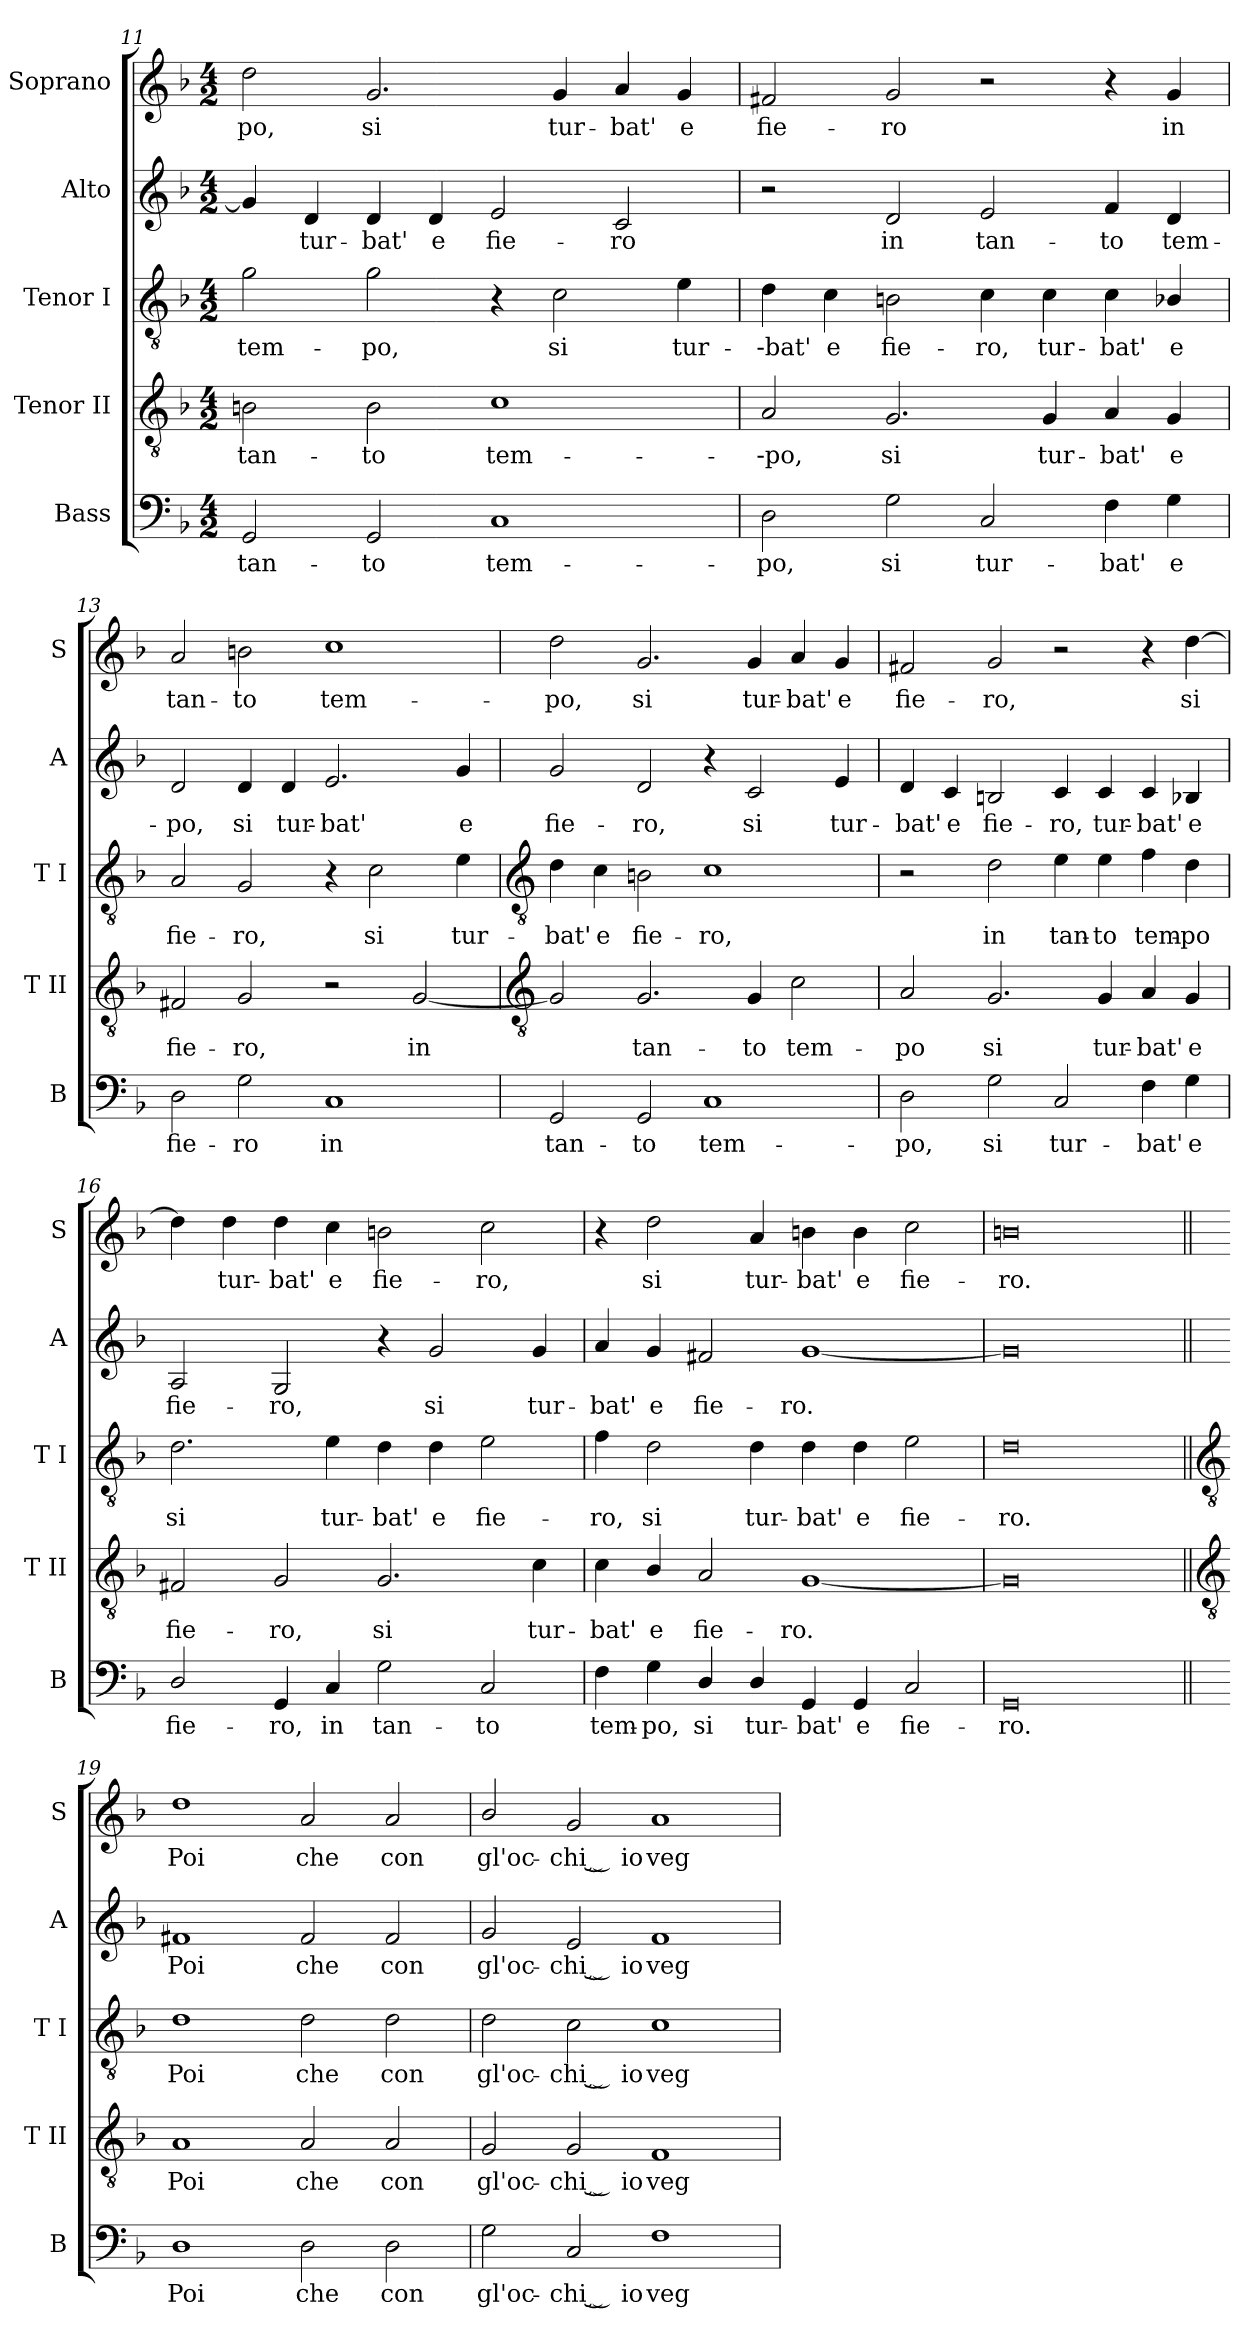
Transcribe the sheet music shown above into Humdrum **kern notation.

**kern	**text	**kern	**text	**kern	**text	**kern	**text	**kern	**text
*part5	*part5	*part4	*part4	*part3	*part3	*part2	*part2	*part1	*part1
*staff5	*staff5	*staff4	*staff4	*staff3	*staff3	*staff2	*staff2	*staff1	*staff1
*I"Bass	*	*I"Tenor II	*	*I"Tenor I	*	*I"Alto	*	*I"Soprano	*
*I'B	*	*I'T II	*	*I'T I	*	*I'A	*	*I'S	*
*clefF4	*	*clefGv2	*	*clefGv2	*	*clefG2	*	*clefG2	*
*k[b-]	*	*k[b-]	*	*k[b-]	*	*k[b-]	*	*k[b-]	*
*F:	*	*F:	*	*F:	*	*F:	*	*F:	*
*M4/2	*	*M4/2	*	*M4/2	*	*M4/2	*	*M4/2	*
=11	=11	=11	=11	=11	=11	=11	=11	=11	=11
!	!LO:LY:b	!	!LO:LY:b	!	!LO:LY:b	!	!	!	!LO:LY:b
2GG	tan-	2Bn	tan-	2g	tem-	4g]	.	2dd	-po,
!	!	!	!	!	!	!	!LO:LY:b	!	!
.	.	.	.	.	.	4d	tur-	.	.
!	!LO:LY:b	!	!LO:LY:b	!	!LO:LY:b	!	!LO:LY:b	!	!LO:LY:b
2GG	-to	2B	-to	2g	-po,	4d	-bat'	2.g	si
!	!	!	!	!	!	!	!LO:LY:b	!	!
.	.	.	.	.	.	4d	e	.	.
!	!LO:LY:b	!	!LO:LY:b	!	!	!	!LO:LY:b	!	!
1C	tem-	1c	tem-	4r	.	2e	fie-	.	.
!	!	!	!	!	!LO:LY:b	!	!	!	!LO:LY:b
.	.	.	.	2c	si	.	.	4g	tur-
!	!	!	!	!	!	!	!LO:LY:b	!	!LO:LY:b
.	.	.	.	.	.	2c	-ro	4a	-bat'
!	!	!	!	!	!LO:LY:b	!	!	!	!LO:LY:b
.	.	.	.	4e	tur-	.	.	4g	e
=12	=12	=12	=12	=12	=12	=12	=12	=12	=12
!	!LO:LY:b	!	!LO:LY:b	!	!LO:LY:b	!	!	!	!LO:LY:b
2D	-po,	2A	--po,	4d	--bat'	2r	.	2f#X	fie-
!	!	!	!	!	!LO:LY:b	!	!	!	!
.	.	.	.	4c	e	.	.	.	.
!	!LO:LY:b	!	!LO:LY:b	!	!LO:LY:b	!	!LO:LY:b	!	!LO:LY:b
2G	si	2.G	si	2Bn	fie-	2d	in	2g	-ro
!	!LO:LY:b	!	!	!	!LO:LY:b	!	!LO:LY:b	!	!
2C	tur-	.	.	4c	-ro,	2e	tan-	2r	.
!	!	!	!LO:LY:b	!	!LO:LY:b	!	!	!	!
.	.	4G	tur-	4c	tur-	.	.	.	.
!	!LO:LY:b	!	!LO:LY:b	!	!LO:LY:b	!	!LO:LY:b	!	!
4F	-bat'	4A	-bat'	4c	-bat'	4f	-to	4r	.
!	!LO:LY:b	!	!LO:LY:b	!	!LO:LY:b	!	!LO:LY:b	!	!LO:LY:b
4G	e	4G	e	4B-X/	e	4d	tem-	4g	in
=13	=13	=13	=13	=13	=13	=13	=13	=13	=13
!	!LO:LY:b	!	!LO:LY:b	!	!LO:LY:b	!	!LO:LY:b	!	!LO:LY:b
2D	fie-	2F#X	fie-	2A	fie-	2d	-po,	2a	tan-
!	!LO:LY:b	!	!LO:LY:b	!	!LO:LY:b	!	!LO:LY:b	!	!LO:LY:b
2G	-ro	2G	-ro,	2G	-ro,	4d	si	2bn	-to
!	!	!	!	!	!	!	!LO:LY:b	!	!
.	.	.	.	.	.	4d	tur-	.	.
!	!LO:LY:b	!	!	!	!	!	!LO:LY:b	!	!LO:LY:b
1C	in	2r	.	4r	.	2.e	-bat'	1cc	tem-
!	!	!	!	!	!LO:LY:b	!	!	!	!
.	.	.	.	2c	si	.	.	.	.
!	!	!	!LO:LY:b	!	!	!	!	!	!
.	.	[2G	in	.	.	.	.	.	.
!	!	!	!	!	!LO:LY:b	!	!LO:LY:b	!	!
.	.	.	.	4e	tur-	4g	e	.	.
!!LO:LB:g=z
=14	=14	=14	=14	=14	=14	=14	=14	=14	=14
*	*	*clefGv2	*	*clefGv2	*	*	*	*	*
!	!LO:LY:b	!	!	!	!LO:LY:b	!	!LO:LY:b	!	!LO:LY:b
2GG	tan-	2G]	.	4d	-bat'	2g	fie-	2dd	-po,
!	!	!	!	!	!LO:LY:b	!	!	!	!
.	.	.	.	4c	e	.	.	.	.
!	!LO:LY:b	!	!LO:LY:b	!	!LO:LY:b	!	!LO:LY:b	!	!LO:LY:b
2GG	-to	2.G	tan-	2Bn	fie-	2d	-ro,	2.g	si
!	!LO:LY:b	!	!	!	!LO:LY:b	!	!	!	!
1C	tem-	.	.	1c	-ro,	4r	.	.	.
!	!	!	!LO:LY:b	!	!	!	!LO:LY:b	!	!LO:LY:b
.	.	4G	-to	.	.	2c	si	4g	tur-
!	!	!	!LO:LY:b	!	!	!	!	!	!LO:LY:b
.	.	2c	tem-	.	.	.	.	4a	-bat'
!	!	!	!	!	!	!	!LO:LY:b	!	!LO:LY:b
.	.	.	.	.	.	4e	tur-	4g	e
=15	=15	=15	=15	=15	=15	=15	=15	=15	=15
!	!LO:LY:b	!	!LO:LY:b	!	!	!	!LO:LY:b	!	!LO:LY:b
2D	-po,	2A	-po	2r	.	4d	-bat'	2f#X	fie-
!	!	!	!	!	!	!	!LO:LY:b	!	!
.	.	.	.	.	.	4c	e	.	.
!	!LO:LY:b	!	!LO:LY:b	!	!LO:LY:b	!	!LO:LY:b	!	!LO:LY:b
2G	si	2.G	si	2d	in	2Bn	fie-	2g	-ro,
!	!LO:LY:b	!	!	!	!LO:LY:b	!	!LO:LY:b	!	!
2C	tur-	.	.	4e	tan-	4c	-ro,	2r	.
!	!	!	!LO:LY:b	!	!LO:LY:b	!	!LO:LY:b	!	!
.	.	4G	tur-	4e	-to	4c	tur-	.	.
!	!LO:LY:b	!	!LO:LY:b	!	!LO:LY:b	!	!LO:LY:b	!	!
4F	-bat'	4A	-bat'	4f	tem-	4c	-bat'	4r	.
!	!LO:LY:b	!	!LO:LY:b	!	!LO:LY:b	!	!LO:LY:b	!	!LO:LY:b
4G	e	4G	e	4d	-po	4B-X	e	[4dd	si
=16	=16	=16	=16	=16	=16	=16	=16	=16	=16
!	!LO:LY:b	!	!LO:LY:b	!	!LO:LY:b	!	!LO:LY:b	!	!
2D/	fie-	2F#X	fie-	2.d	si	2A	fie-	4dd]	.
!	!	!	!	!	!	!	!	!	!LO:LY:b
.	.	.	.	.	.	.	.	4dd	tur-
!	!LO:LY:b	!	!LO:LY:b	!	!	!	!LO:LY:b	!	!LO:LY:b
4GG	-ro,	2G	-ro,	.	.	2G	-ro,	4dd	-bat'
!	!LO:LY:b	!	!	!	!LO:LY:b	!	!	!	!LO:LY:b
4C	in	.	.	4e	tur-	.	.	4cc	e
!	!LO:LY:b	!	!LO:LY:b	!	!LO:LY:b	!	!	!	!LO:LY:b
2G	tan-	2.G	si	4d	-bat'	4r	.	2bn	fie-
!	!	!	!	!	!LO:LY:b	!	!LO:LY:b	!	!
.	.	.	.	4d	e	2g	si	.	.
!	!LO:LY:b	!	!	!	!LO:LY:b	!	!	!	!LO:LY:b
2C	-to	.	.	2e	fie-	.	.	2cc	-ro,
!	!	!	!LO:LY:b	!	!	!	!LO:LY:b	!	!
.	.	4c	tur-	.	.	4g	tur-	.	.
=17	=17	=17	=17	=17	=17	=17	=17	=17	=17
!	!LO:LY:b	!	!LO:LY:b	!	!LO:LY:b	!	!LO:LY:b	!	!
4F	tem-	4c	-bat'	4f	-ro,	4a	-bat'	4r	.
!	!LO:LY:b	!	!LO:LY:b	!	!LO:LY:b	!	!LO:LY:b	!	!LO:LY:b
4G	-po,	4B-/	e	2d	si	4g	e	2dd	si
!	!LO:LY:b	!	!LO:LY:b	!	!	!	!LO:LY:b	!	!
4D/	si	2A	fie-	.	.	2f#X	fie-	.	.
!	!LO:LY:b	!	!	!	!LO:LY:b	!	!	!	!LO:LY:b
4D/	tur-	.	.	4d	tur-	.	.	4a	tur-
!	!LO:LY:b	!	!LO:LY:b	!	!LO:LY:b	!	!LO:LY:b	!	!LO:LY:b
4GG	-bat'	[1G	-ro.	4d	-bat'	[1g	-ro.	4bn	-bat'
!	!LO:LY:b	!	!	!	!LO:LY:b	!	!	!	!LO:LY:b
4GG	e	.	.	4d	e	.	.	4b	e
!	!LO:LY:b	!	!	!	!LO:LY:b	!	!	!	!LO:LY:b
2C	fie-	.	.	2e	fie-	.	.	2cc	fie-
=18	=18	=18	=18	=18	=18	=18	=18	=18	=18
!	!LO:LY:b	!	!	!	!LO:LY:b	!	!	!	!LO:LY:b
0GG	-ro.	0G]	.	0d	-ro.	0g]	.	0bn	-ro.
!!LO:LB:g=z
=19||	=19||	=19||	=19||	=19||	=19||	=19||	=19||	=19||	=19||
*	*	*clefGv2	*	*clefGv2	*	*	*	*	*
!	!LO:LY:b	!	!LO:LY:b	!	!LO:LY:b	!	!LO:LY:b	!	!LO:LY:b
1D	Poi	1A	Poi	1d	Poi	1f#X	Poi	1dd	Poi
!	!LO:LY:b	!	!LO:LY:b	!	!LO:LY:b	!	!LO:LY:b	!	!LO:LY:b
2D	che	2A	che	2d	che	2f#	che	2a	che
!	!LO:LY:b	!	!LO:LY:b	!	!LO:LY:b	!	!LO:LY:b	!	!LO:LY:b
2D	con	2A	con	2d	con	2f#	con	2a	con
=20	=20	=20	=20	=20	=20	=20	=20	=20	=20
!	!LO:LY:b	!	!LO:LY:b	!	!LO:LY:b	!	!LO:LY:b	!	!LO:LY:b
2G	gl'oc-	2G	gl'oc-	2d	gl'oc-	2g	gl'oc-	2b-/	gl'oc-
!	!LO:LY:b	!	!LO:LY:b	!	!LO:LY:b	!	!LO:LY:b	!	!LO:LY:b
2C	-chi ̮ io	2G	-chi ̮ io	2c	-chi ̮ io	2e	-chi ̮ io	2g	-chi ̮ io
!	!LO:LY:b	!	!LO:LY:b	!	!LO:LY:b	!	!LO:LY:b	!	!LO:LY:b
1F	veg-	1F	veg-	1c	veg-	1f	veg-	1a	veg-
=	=	=	=	=	=	=	=	=	=
*-	*-	*-	*-	*-	*-	*-	*-	*-	*-
